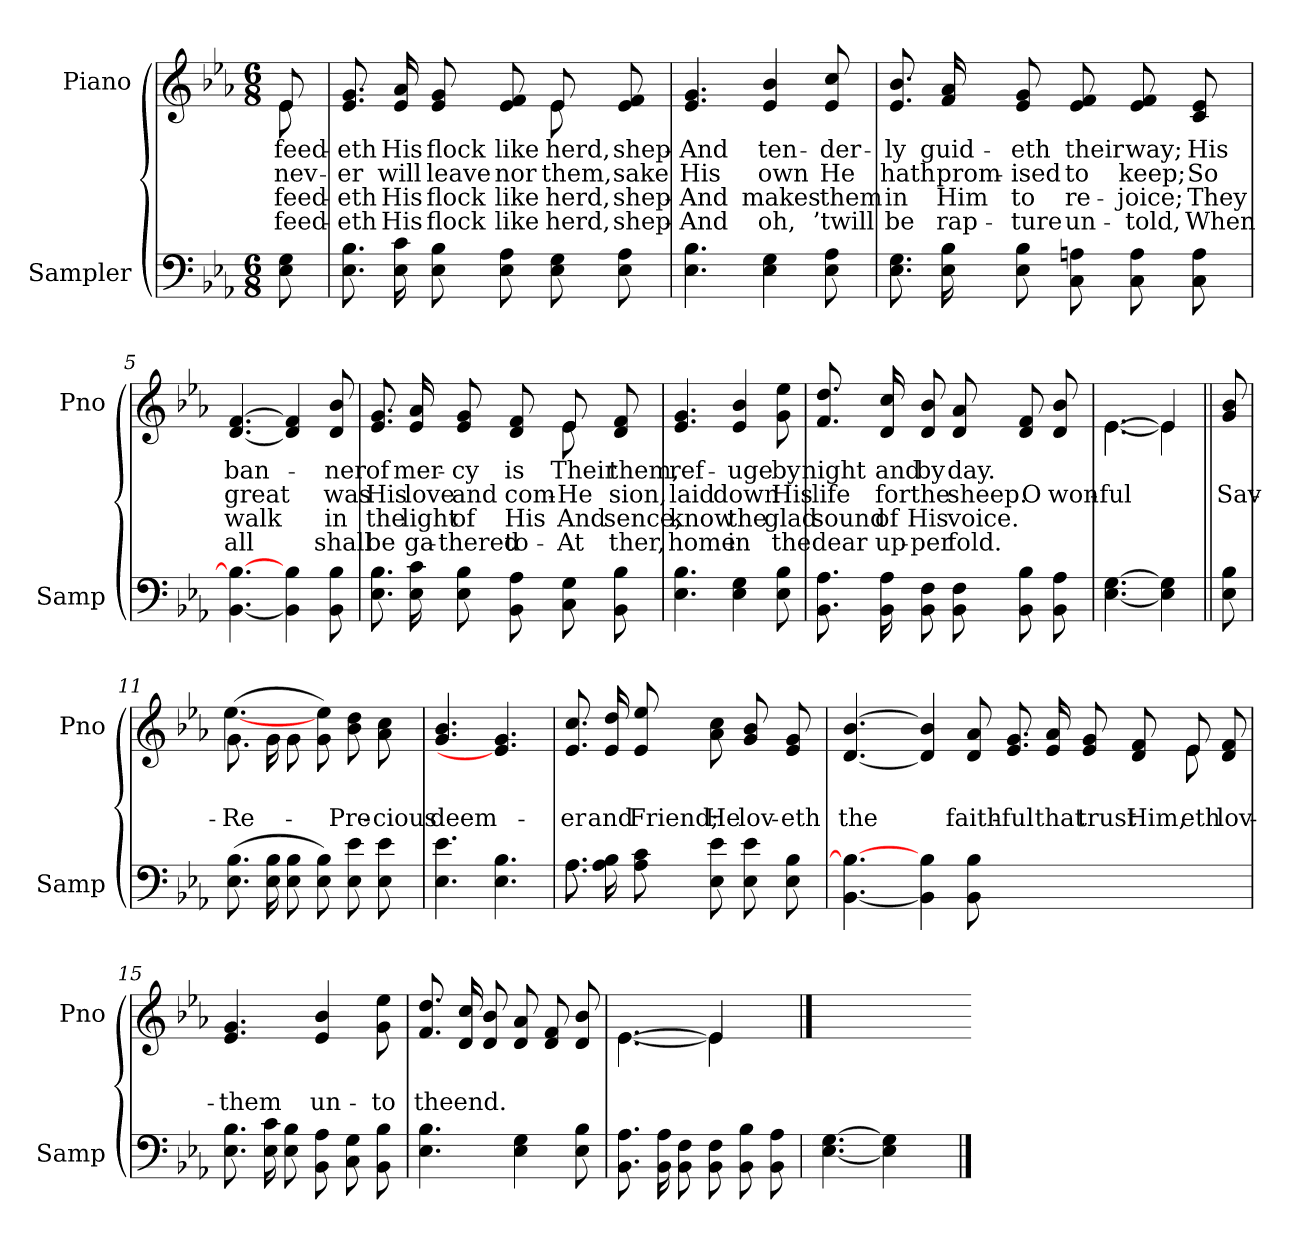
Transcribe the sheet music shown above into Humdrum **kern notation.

**kern	**kern	**text	**text	**text	**text
*part2	*part1	*part1	*part1	*part1	*part1
*staff2	*staff1	*staff1	*staff1	*staff1	*staff1
*I"Sampler	*I"Piano	*	*	*	*
*I'Samp	*I'Pno	*	*	*	*
*clefF4	*clefG2	*	*	*	*
*k[b-e-a-]	*k[b-e-a-]	*	*	*	*
*E-:	*E-:	*	*	*	*
*M6/8	*M6/8	*	*	*	*
=1	=1	=1	=1	=1	=1
*	*^	*	*	*	*
8E- 8G	8e-/	8e-	feed-	nev-	feed-	feed-
=2	=2	=2	=2	=2	=2	=2
8.E- 8.B-	8.e- 8.g	2ryy	-eth	-er	-eth	-eth
16E- 16c	16e- 16a-	.	His	will	His	His
8E- 8B-	8e- 8g	.	flock	leave	flock	flock
8E- 8A-	8e- 8f	.	like	nor	like	like
8E- 8G	8e-/	8e-	-herd,	them,	-herd,	-herd,
8E- 8A-	8e- 8f	8ryy	shep-	-sake	shep-	shep-
*	*v	*v	*	*	*	*
=3	=3	=3	=3	=3	=3
4.E- 4.B-	4.e- 4.g	And	His	And	And
4E- 4G	4e- 4b-	ten-	own	makes	oh,
8E- 8A-	8e- 8cc	-der-	He	them	’twill
=4	=4	=4	=4	=4	=4
8.E- 8.G	8.e- 8.b-	-ly	hath	in	be
16E- 16B-	16f 16a-	guid-	prom-	Him	rap-
8E- 8B-	8e- 8g	-eth	-ised	to	-ture
8C 8An	8e- 8f	their	to	re-	un-
8C 8A	8e- 8f	way;	keep;	-joice;	-told,
8C 8A	8c 8e-	His	So	They	When
=5	=5	=5	=5	=5	=5
[4.BB- 4.B-_	[4.d [4.f	ban-	great	walk	all
4BB-] 4B-	4d] 4f]	.	.	.	.
8BB- 8B-	8d 8b-	-ner	was	in	shall
=6	=6	=6	=6	=6	=6
*	*^	*	*	*	*
8.E- 8.B-	8.e- 8.g	2ryy	of	His	the	be
16E- 16c	16e- 16a-	.	mer-	love	light	ga-
8E- 8B-	8e- 8g	.	-cy	and	of	-thered
8BB- 8A-	8d 8f	.	is	com-	His	to-
8C 8G	8e-/	8e-	Their	He	And	At
8BB- 8B-	8d 8f	8ryy	them,	-sion,	-sence,	-ther,
*	*v	*v	*	*	*	*
=7	=7	=7	=7	=7	=7
4.E- 4.B-	4.e- 4.g	ref-	laid	know	home
4E- 4G	4e- 4b-	-uge	down	the	in
8E- 8B-	8g 8ee-	by	His	glad	the
=8	=8	=8	=8	=8	=8
8.BB- 8.A-	8.f 8.dd	night	life	sound	dear
16BB- 16A-	16d 16cc	and	for	of	up-
8BB- 8F	8d 8b-	by	the	His	-per
8BB- 8F	8d 8a-	day.	sheep.	voice.	fold.
8BB- 8B-	8d 8f	.	O	.	.
8BB- 8A-	8d 8b-	.	won-	.	.
=9	=9	=9	=9	=9	=9
*	*^	*	*	*	*
[4.E- [4.G	[4.e-\	[4.e-	.	-ful	.	.
4E-] 4G]	4e-/]	4e-]	.	.	.	.
=10||	=10||	=10||	=10||	=10||	=10||	=10||
!	!LO:TX:t=Refrain	!	!	!	!	!
*	*v	*v	*	*	*	*
8E- 8B-	8g 8b-	.	Sav-	.	.
=11	=11	=11	=11	=11	=11
*	*^	*	*	*	*
(8.E-\ 8.B-\	(8.g\	[4.ee-	.	Re-	.	.
16E-\ 16B-\	16g\	.	.	.	.	.
8E-\ 8B-\	8g\	.	.	.	.	.
8E-\ 8B-\)	8g\ 8ee-\)	4.ryy	.	.	.	.
8E- 8e-	8b- 8dd	.	.	Pre-	.	.
8E- 8e-	8a- 8cc	.	.	-cious	.	.
*	*v	*v	*	*	*	*
=12	=12	=12	=12	=12	=12
4.E- 4.e-	4.g 4.b-	.	-deem-	.	.
4.E- 4.B-	4.e-] 4.g	.	.	.	.
=13	=13	=13	=13	=13	=13
*^	*	*	*	*	*
8.A-\	8.A-	8.e- 8.cc	.	-er	.	.
16A- 16B-	2ryy	16e- 16dd	.	and	.	.
8A- 8c	.	8e- 8ee-	.	Friend;	.	.
8E- 8e-	.	8a- 8cc	.	He	.	.
8E- 8e-	.	8g 8b-	.	lov-	.	.
8E- 8B-	.	8e- 8g	.	-eth	.	.
.	16ryy	.	.	.	.	.
*v	*v	*	*	*	*	*
=14	=14	=14	=14	=14	=14
*	*^	*	*	*	*
[4.BB- 4.B-_	[4.d [4.b-	4ryy	.	the	.	.
*	*v	*v	*	*	*	*
4BB-] 4B-	4d] 4b-]	.	.	.	.
8BB- 8B-	8d 8a-	.	faith-	.	.
2.ryy	8.e- 8.g	.	-ful	.	.
.	16e- 16a-	.	that	.	.
.	8e- 8g	.	trust	.	.
.	8d 8f	.	Him,	.	.
*	*^	*	*	*	*
.	8e-/	8e-	.	-eth	.	.
.	8d 8f	8ryy	.	lov-	.	.
*	*v	*v	*	*	*	*
=15	=15	=15	=15	=15	=15
8.E- 8.B-	4.e- 4.g	.	them	.	.
16E- 16c	.	.	.	.	.
8E- 8B-	.	.	.	.	.
8BB- 8A-	4e- 4b-	.	un-	.	.
8C 8G	.	.	.	.	.
8BB- 8B-	8g 8ee-	.	-to	.	.
=16	=16	=16	=16	=16	=16
4.E- 4.B-	8.f 8.dd	.	the	.	.
.	16d 16cc	.	end.	.	.
.	8d 8b-	.	.	.	.
4E- 4G	8d 8a-	.	.	.	.
.	8d 8f	.	.	.	.
8E- 8B-	8d 8b-	.	.	.	.
=17	=17	=17	=17	=17	=17
*	*^	*	*	*	*
8.BB- 8.A-	[4.e-\	[4.e-	.	.	.	.
16BB- 16A-	.	.	.	.	.	.
8BB- 8F	.	.	.	.	.	.
8BB- 8F	4e-/]	4e-]	.	.	.	.
8BB- 8B-	.	.	.	.	.	.
8BB- 8A-	8ryy	8ryy	.	.	.	.
*	*v	*v	*	*	*	*
=	==	==	==	==	==
[4.E- [4.G	2.ryy	.	.	.	.
4E-] 4G]	.	.	.	.	.
8ryy	.	.	.	.	.
==	=	=	=	=	=
*-	*-	*-	*-	*-	*-
